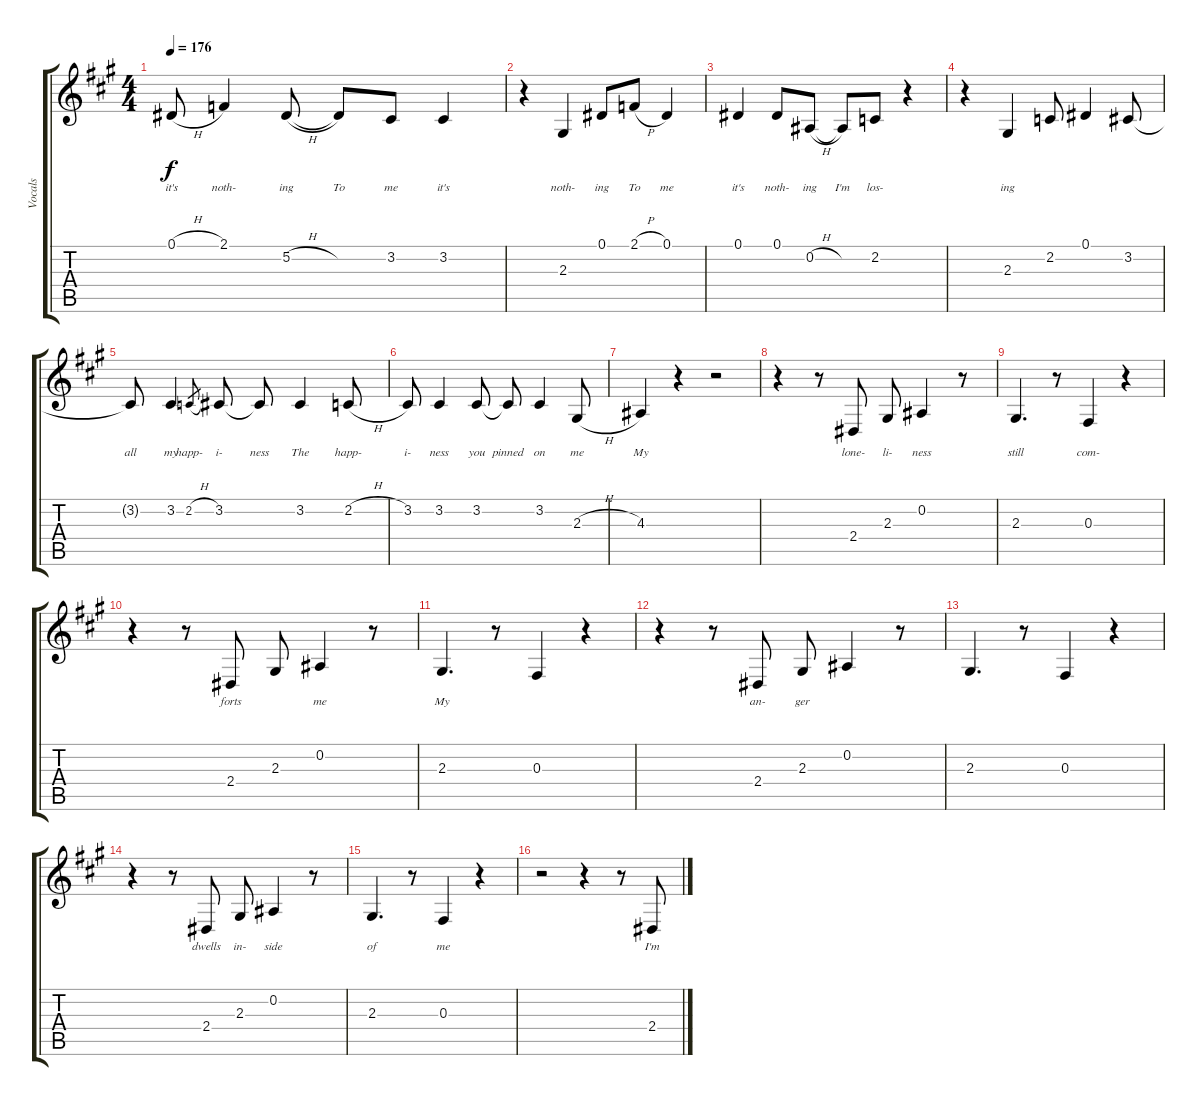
\track ("Vocals" "Vocals") {instrument clarinet}
\staff {score tabs}
\tuning (Eb4 Bb3 Gb3 Db3 Ab2 Eb2) {hide}
\ts (4 4)
\tempo 176
\clef g2
\ks a
0.1{h}.8{lyrics (0 "it's") lyrics (1 "") lyrics (2 "") lyrics (3 "") lyrics (4 "") dy f} 2.1.4{lyrics (0 "noth-") lyrics (1 "") lyrics (2 "") lyrics (3 "") lyrics (4 "")} 5.2{h}.8{lyrics (0 "ing") lyrics (1 "") lyrics (2 "") lyrics (3 "") lyrics (4 "")} 5.2{t}.8{lyrics (0 "To") lyrics (1 "") lyrics (2 "") lyrics (3 "") lyrics (4 "")} 3.2.8{lyrics (0 "me") lyrics (1 "") lyrics (2 "") lyrics (3 "") lyrics (4 "")} 3.2.4{lyrics (0 "it's") lyrics (1 "") lyrics (2 "") lyrics (3 "") lyrics (4 "")} |
r.4 2.3.4{lyrics (0 "noth-") lyrics (1 "") lyrics (2 "") lyrics (3 "") lyrics (4 "")} 0.1.8{lyrics (0 "ing") lyrics (1 "") lyrics (2 "") lyrics (3 "") lyrics (4 "")} 2.1{h}.8{lyrics (0 "To") lyrics (1 "") lyrics (2 "") lyrics (3 "") lyrics (4 "")} 0.1.4{lyrics (0 "me") lyrics (1 "") lyrics (2 "") lyrics (3 "") lyrics (4 "")} |
0.1.4{lyrics (0 "it's") lyrics (1 "") lyrics (2 "") lyrics (3 "") lyrics (4 "")} 0.1.8{lyrics (0 "noth-") lyrics (1 "") lyrics (2 "") lyrics (3 "") lyrics (4 "")} 0.2{h}.8{lyrics (0 "ing") lyrics (1 "") lyrics (2 "") lyrics (3 "") lyrics (4 "")} 0.2{t}.8{lyrics (0 "I'm") lyrics (1 "") lyrics (2 "") lyrics (3 "") lyrics (4 "")} 2.2.8{lyrics (0 "los-") lyrics (1 "") lyrics (2 "") lyrics (3 "") lyrics (4 "")} r.4 |
r.4 2.3.4{lyrics (0 "ing") lyrics (1 "") lyrics (2 "") lyrics (3 "") lyrics (4 "")} 2.2.8{lyrics (0 "") lyrics (1 "") lyrics (2 "") lyrics (3 "") lyrics (4 "")} 0.1.4{lyrics (0 "") lyrics (1 "") lyrics (2 "") lyrics (3 "") lyrics (4 "")} 3.2.8{lyrics (0 "") lyrics (1 "") lyrics (2 "") lyrics (3 "") lyrics (4 "")} |
3.2{t}.8{lyrics (0 "all") lyrics (1 "") lyrics (2 "") lyrics (3 "") lyrics (4 "")} 3.2.4{lyrics (0 "my") lyrics (1 "") lyrics (2 "") lyrics (3 "") lyrics (4 "")} 2.2{h}.8{lyrics (0 "happ-") lyrics (1 "") lyrics (2 "") lyrics (3 "") lyrics (4 "") gr} 3.2.8{lyrics (0 "i-") lyrics (1 "") lyrics (2 "") lyrics (3 "") lyrics (4 "")} 3.2{t}.8{lyrics (0 "ness") lyrics (1 "") lyrics (2 "") lyrics (3 "") lyrics (4 "")} 3.2.4{lyrics (0 "The") lyrics (1 "") lyrics (2 "") lyrics (3 "") lyrics (4 "")} 2.2{h}.8{lyrics (0 "happ-") lyrics (1 "") lyrics (2 "") lyrics (3 "") lyrics (4 "")} |
3.2.8{lyrics (0 "i-") lyrics (1 "") lyrics (2 "") lyrics (3 "") lyrics (4 "")} 3.2.4{lyrics (0 "ness") lyrics (1 "") lyrics (2 "") lyrics (3 "") lyrics (4 "")} 3.2.8{lyrics (0 "you") lyrics (1 "") lyrics (2 "") lyrics (3 "") lyrics (4 "")} 3.2{t}.8{lyrics (0 "pinned") lyrics (1 "") lyrics (2 "") lyrics (3 "") lyrics (4 "")} 3.2.4{lyrics (0 "on") lyrics (1 "") lyrics (2 "") lyrics (3 "") lyrics (4 "")} 2.3{h}.8{lyrics (0 "me") lyrics (1 "") lyrics (2 "") lyrics (3 "") lyrics (4 "")} |
4.3.4{lyrics (0 "My") lyrics (1 "") lyrics (2 "") lyrics (3 "") lyrics (4 "")} r.4 r.2 |
r.4 r.8 2.4.8{lyrics (0 "lone-") lyrics (1 "") lyrics (2 "") lyrics (3 "") lyrics (4 "")} 2.3.8{lyrics (0 "li-") lyrics (1 "") lyrics (2 "") lyrics (3 "") lyrics (4 "")} 0.2.4{lyrics (0 "ness") lyrics (1 "") lyrics (2 "") lyrics (3 "") lyrics (4 "")} r.8 |
2.3.4{d lyrics (0 "still") lyrics (1 "") lyrics (2 "") lyrics (3 "") lyrics (4 "")} r.8 0.3.4{lyrics (0 "com-") lyrics (1 "") lyrics (2 "") lyrics (3 "") lyrics (4 "")} r.4 |
r.4 r.8 2.4.8{lyrics (0 "forts") lyrics (1 "") lyrics (2 "") lyrics (3 "") lyrics (4 "")} 2.3.8{lyrics (0 "") lyrics (1 "") lyrics (2 "") lyrics (3 "") lyrics (4 "")} 0.2.4{lyrics (0 "me") lyrics (1 "") lyrics (2 "") lyrics (3 "") lyrics (4 "")} r.8 |
2.3.4{d lyrics (0 "My") lyrics (1 "") lyrics (2 "") lyrics (3 "") lyrics (4 "")} r.8 0.3.4{lyrics (0 "") lyrics (1 "") lyrics (2 "") lyrics (3 "") lyrics (4 "")} r.4 |
r.4 r.8 2.4.8{lyrics (0 "an-") lyrics (1 "") lyrics (2 "") lyrics (3 "") lyrics (4 "")} 2.3.8{lyrics (0 "ger") lyrics (1 "") lyrics (2 "") lyrics (3 "") lyrics (4 "")} 0.2.4{lyrics (0 "") lyrics (1 "") lyrics (2 "") lyrics (3 "") lyrics (4 "")} r.8 |
2.3.4{d lyrics (0 "") lyrics (1 "") lyrics (2 "") lyrics (3 "") lyrics (4 "")} r.8 0.3.4{lyrics (0 "") lyrics (1 "") lyrics (2 "") lyrics (3 "") lyrics (4 "")} r.4 |
r.4 r.8 2.4.8{lyrics (0 "dwells") lyrics (1 "") lyrics (2 "") lyrics (3 "") lyrics (4 "")} 2.3.8{lyrics (0 "in-") lyrics (1 "") lyrics (2 "") lyrics (3 "") lyrics (4 "")} 0.2.4{lyrics (0 "side") lyrics (1 "") lyrics (2 "") lyrics (3 "") lyrics (4 "")} r.8 |
2.3.4{d lyrics (0 "of") lyrics (1 "") lyrics (2 "") lyrics (3 "") lyrics (4 "")} r.8 0.3.4{lyrics (0 "me") lyrics (1 "") lyrics (2 "") lyrics (3 "") lyrics (4 "")} r.4 |
r.2 r.4 r.8 2.4.8{lyrics (0 "I'm") lyrics (1 "") lyrics (2 "") lyrics (3 "") lyrics (4 "")}
